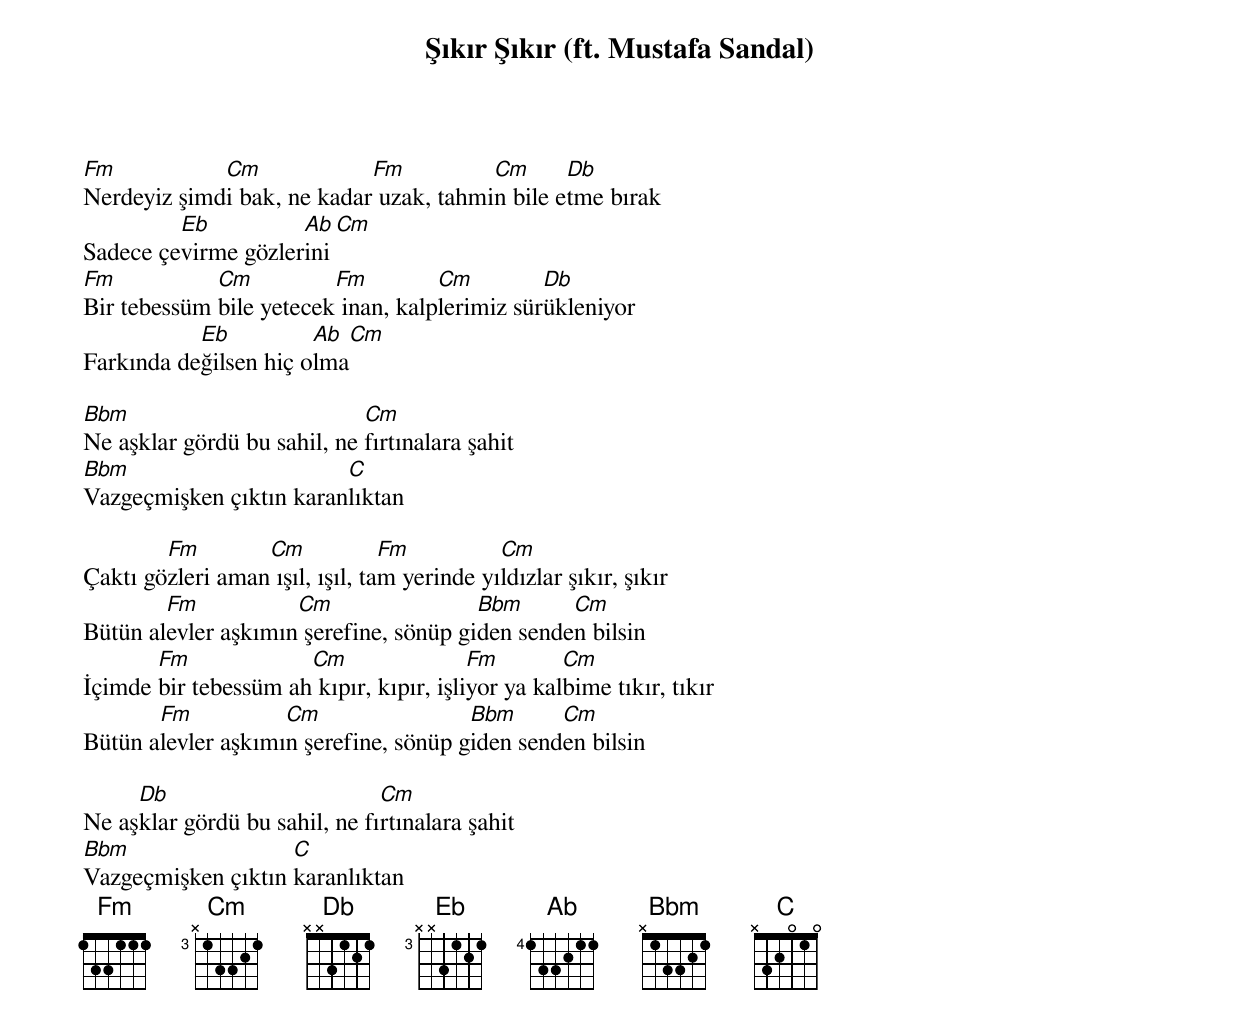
{title: Şıkır Şıkır (ft. Mustafa Sandal)}
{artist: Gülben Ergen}

Fm           Cm             Fm          Cm      Db
Nerdeyiz şimdi bak, ne kadar uzak, tahmin bile etme bırak
         Eb          Ab  Cm
Sadece çevirme gözlerini
Fm           Cm          Fm         Cm         Db
Bir tebessüm bile yetecek inan, kalplerimiz sürükleniyor
           Eb          Ab Cm
Farkında değilsen hiç olma

Bbm                          Cm
Ne aşklar gördü bu sahil, ne fırtınalara şahit
Bbm                      C
Vazgeçmişken çıktın karanlıktan

        Fm        Cm             Fm          Cm
Çaktı gözleri aman ışıl, ışıl, tam yerinde yıldızlar şıkır, şıkır
        Fm           Cm                 Bbm      Cm
Bütün alevler aşkımın şerefine, sönüp giden senden bilsin
       Fm             Cm                 Fm        Cm
İçimde bir tebessüm ah kıpır, kıpır, işliyor ya kalbime tıkır, tıkır
       Fm           Cm                 Bbm      Cm
Bütün alevler aşkımın şerefine, sönüp giden senden bilsin

     Db                        Cm
Ne aşklar gördü bu sahil, ne fırtınalara şahit
Bbm                 C
Vazgeçmişken çıktın karanlıktan
